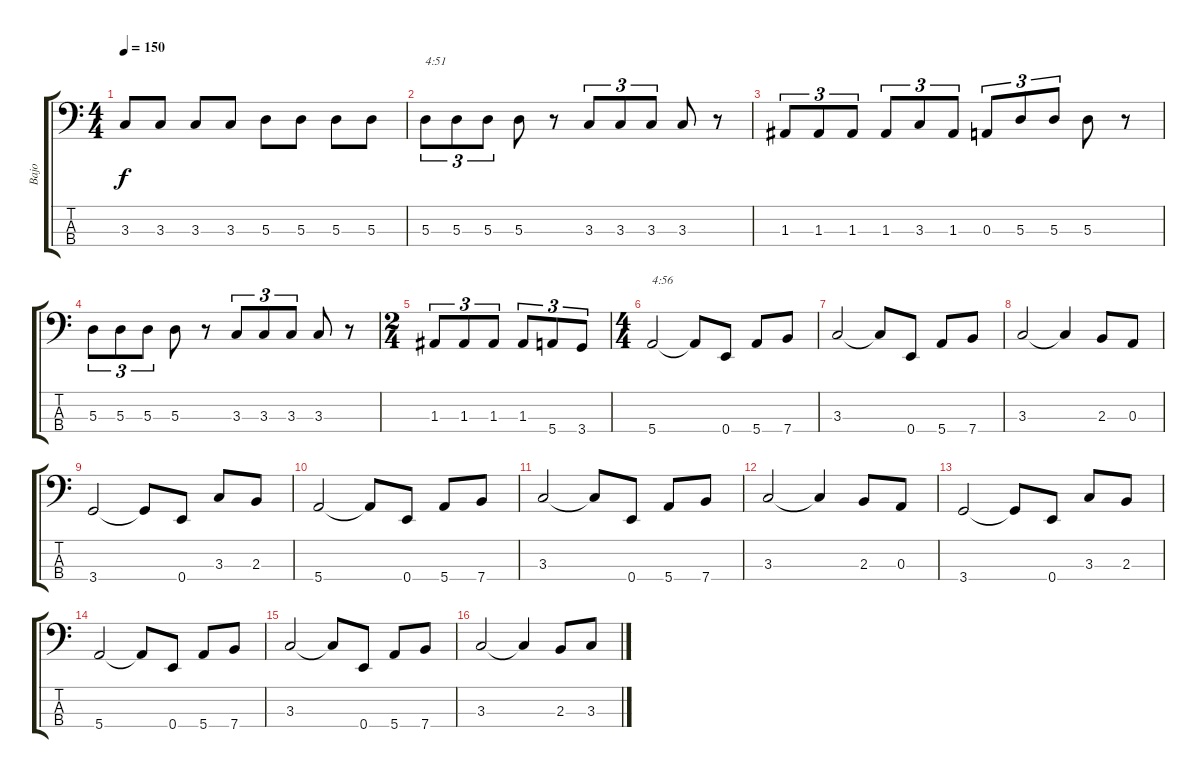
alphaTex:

\track ("Bajo" "Bajo") {instrument electricbassfinger}
\staff {score tabs}
\tuning (G2 D2 A1 E1) {hide}
\ts (4 4)
\tempo 150
\clef f4
\ks c
3.3.8{dy f} 3.3.8 3.3.8 3.3.8 5.3.8 5.3.8 5.3.8 5.3.8 |
5.3.8{tu (3 2) txt "4:51"} 5.3.8{tu (3 2)} 5.3.8{tu (3 2)} 5.3.8 r.8 3.3.8{tu (3 2)} 3.3.8{tu (3 2)} 3.3.8{tu (3 2)} 3.3.8 r.8 |
1.3.8{tu (3 2)} 1.3.8{tu (3 2)} 1.3.8{tu (3 2)} 1.3.8{tu (3 2)} 3.3.8{tu (3 2)} 1.3.8{tu (3 2)} 0.3.8{tu (3 2)} 5.3.8{tu (3 2)} 5.3.8{tu (3 2)} 5.3.8 r.8 |
5.3.8{tu (3 2)} 5.3.8{tu (3 2)} 5.3.8{tu (3 2)} 5.3.8 r.8 3.3.8{tu (3 2)} 3.3.8{tu (3 2)} 3.3.8{tu (3 2)} 3.3.8 r.8 |
\ts (2 4)
1.3.8{tu (3 2)} 1.3.8{tu (3 2)} 1.3.8{tu (3 2)} 1.3.8{tu (3 2)} 5.4.8{tu (3 2)} 3.4.8{tu (3 2)} |
\ts (4 4)
5.4.2{txt "4:56"} 5.4{t}.8 0.4.8 5.4.8 7.4.8 |
3.3.2 3.3{t}.8 0.4.8 5.4.8 7.4.8 |
3.3.2 3.3{t}.4 2.3.8 0.3.8 |
3.4.2 3.4{t}.8 0.4.8 3.3.8 2.3.8 |
5.4.2 5.4{t}.8 0.4.8 5.4.8 7.4.8 |
3.3.2 3.3{t}.8 0.4.8 5.4.8 7.4.8 |
3.3.2 3.3{t}.4 2.3.8 0.3.8 |
3.4.2 3.4{t}.8 0.4.8 3.3.8 2.3.8 |
5.4.2 5.4{t}.8 0.4.8 5.4.8 7.4.8 |
3.3.2 3.3{t}.8 0.4.8 5.4.8 7.4.8 |
3.3.2 3.3{t}.4 2.3.8 3.3.8
